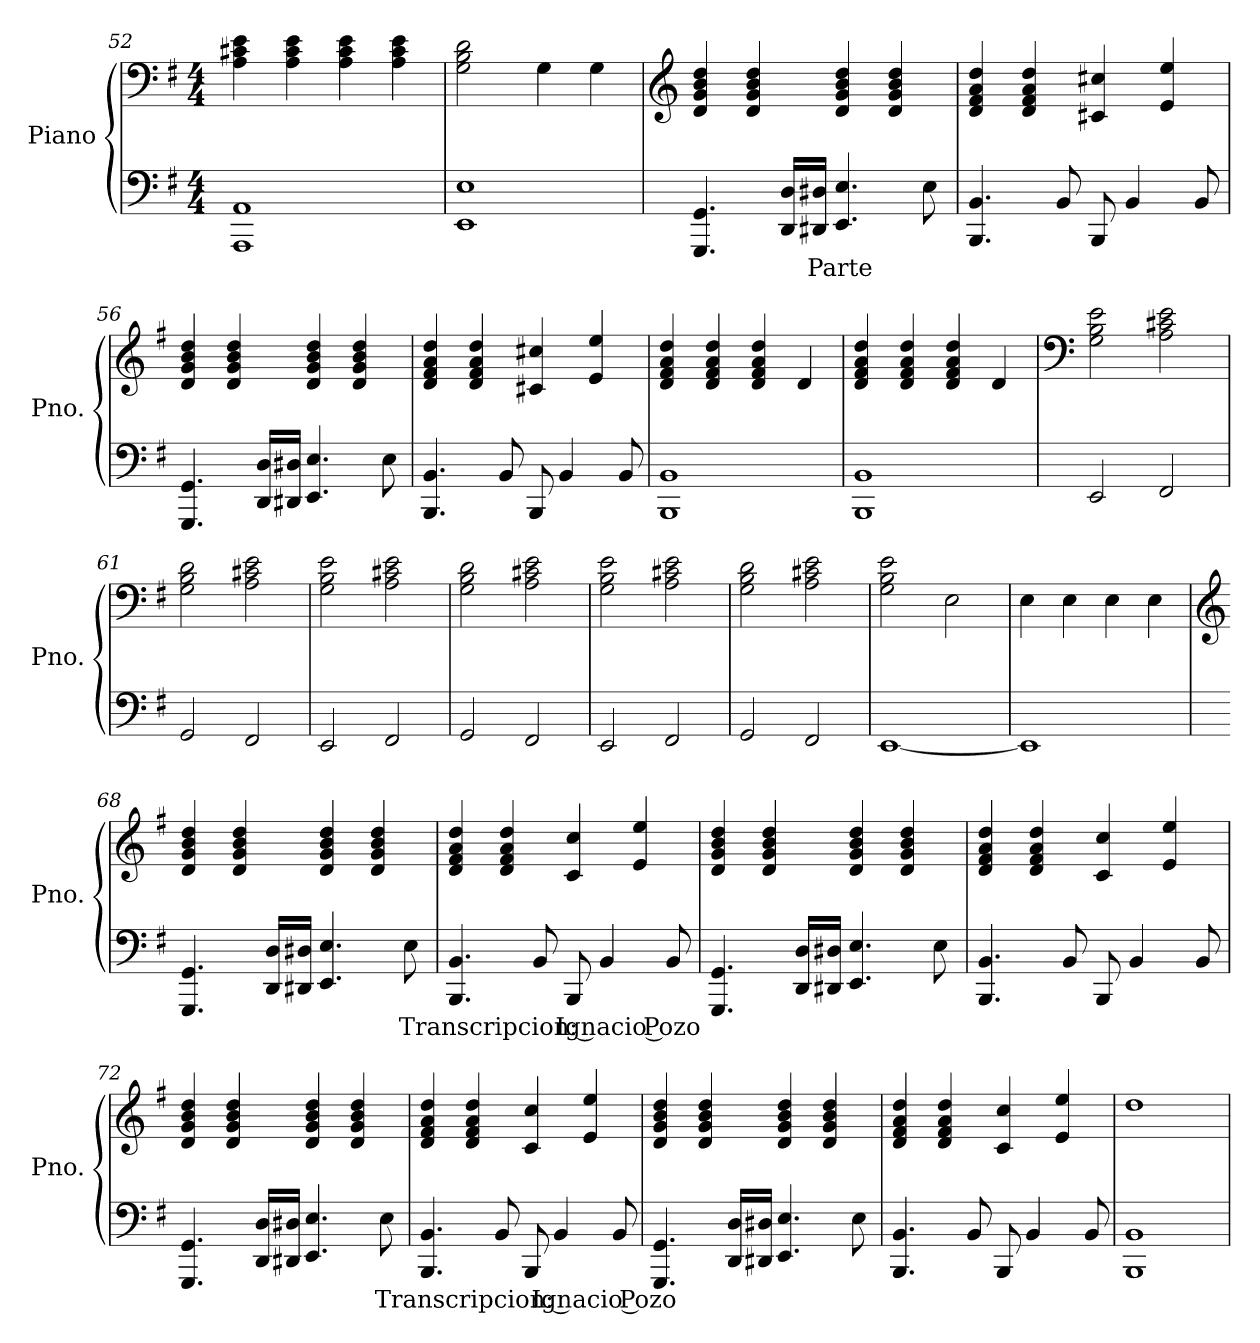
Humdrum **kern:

**kern	**text	**kern
*part2	*part2	*part1
*staff2	*staff2	*staff1
*I"Piano	*	*I"Piano
*I'Pno.	*	*I'Pno.
*clefF4	*	*clefF4
*k[f#]	*	*k[f#]
*M4/4	*	*M4/4
=52	=52	=52
1AAA 1AA	.	4A\ 4c#X\ 4e\
.	.	4A\ 4c#\ 4e\
.	.	4A\ 4c#\ 4e\
.	.	4A\ 4c#\ 4e\
=53	=53	=53
1EE 1E	.	2G\ 2B\ 2d\
.	.	4G\
.	.	4G\
=54	=54	=54
*	*	*clefG2
4.GGG/ 4.GG/	.	4d/ 4g/ 4b/ 4dd/
.	.	4d/ 4g/ 4b/ 4dd/
16DD/ 16D/LL	.	.
!	!LO:LY:b	!
16DD#X/ 16D#X/JJ	Parte	.
4.EE/ 4.E/	.	4d/ 4g/ 4b/ 4dd/
.	.	4d/ 4g/ 4b/ 4dd/
8E\	.	.
!!LO:LB:g=z
=55	=55	=55
4.BBB/ 4.BB/	.	4d/ 4f#/ 4a/ 4dd/
.	.	4d/ 4f#/ 4a/ 4dd/
8BB/	.	.
8BBB/	.	4c#X/ 4cc#X/
4BB/	.	.
.	.	4e/ 4ee/
8BB/	.	.
=56	=56	=56
4.GGG/ 4.GG/	.	4d/ 4g/ 4b/ 4dd/
.	.	4d/ 4g/ 4b/ 4dd/
16DD/ 16D/LL	.	.
16DD#X/ 16D#X/JJ	.	.
4.EE/ 4.E/	.	4d/ 4g/ 4b/ 4dd/
.	.	4d/ 4g/ 4b/ 4dd/
8E\	.	.
=57	=57	=57
4.BBB/ 4.BB/	.	4d/ 4f#/ 4a/ 4dd/
.	.	4d/ 4f#/ 4a/ 4dd/
8BB/	.	.
8BBB/	.	4c#X/ 4cc#X/
4BB/	.	.
.	.	4e/ 4ee/
8BB/	.	.
=58	=58	=58
1BBB 1BB	.	4d/ 4f#/ 4a/ 4dd/
.	.	4d/ 4f#/ 4a/ 4dd/
.	.	4d/ 4f#/ 4a/ 4dd/
.	.	4d/
=59	=59	=59
1BBB 1BB	.	4d/ 4f#/ 4a/ 4dd/
.	.	4d/ 4f#/ 4a/ 4dd/
.	.	4d/ 4f#/ 4a/ 4dd/
.	.	4d/
=60	=60	=60
*	*	*clefF4
2EE/	.	2G\ 2B\ 2e\
2FF#/	.	2A\ 2c#X\ 2e\
!!LO:LB:g=z
=61	=61	=61
2GG/	.	2G\ 2B\ 2d\
2FF#/	.	2A\ 2c#X\ 2e\
=62	=62	=62
2EE/	.	2G\ 2B\ 2e\
2FF#/	.	2A\ 2c#X\ 2e\
=63	=63	=63
2GG/	.	2G\ 2B\ 2d\
2FF#/	.	2A\ 2c#X\ 2e\
=64	=64	=64
2EE/	.	2G\ 2B\ 2e\
2FF#/	.	2A\ 2c#X\ 2e\
=65	=65	=65
2GG/	.	2G\ 2B\ 2d\
2FF#/	.	2A\ 2c#X\ 2e\
=66	=66	=66
[1EE	.	2G\ 2B\ 2e\
.	.	2E\
=67	=67	=67
1EE]	.	4E\
.	.	4E\
.	.	4E\
.	.	4E\
!!LO:LB:g=z
=68	=68	=68
*	*	*clefG2
4.GGG/ 4.GG/	.	4d/ 4g/ 4b/ 4dd/
.	.	4d/ 4g/ 4b/ 4dd/
16DD/ 16D/LL	.	.
16DD#X/ 16D#X/JJ	.	.
4.EE/ 4.E/	.	4d/ 4g/ 4b/ 4dd/
.	.	4d/ 4g/ 4b/ 4dd/
!	!LO:LY:b	!
8E\	Transcripcion: Ignacio Pozo	.
=69	=69	=69
4.BBB/ 4.BB/	.	4d/ 4f#/ 4a/ 4dd/
.	.	4d/ 4f#/ 4a/ 4dd/
8BB/	.	.
8BBB/	.	4c/ 4cc/
4BB/	.	.
.	.	4e/ 4ee/
8BB/	.	.
=70	=70	=70
4.GGG/ 4.GG/	.	4d/ 4g/ 4b/ 4dd/
.	.	4d/ 4g/ 4b/ 4dd/
16DD/ 16D/LL	.	.
16DD#X/ 16D#X/JJ	.	.
4.EE/ 4.E/	.	4d/ 4g/ 4b/ 4dd/
.	.	4d/ 4g/ 4b/ 4dd/
8E\	.	.
!!LO:LB:g=z
=71	=71	=71
4.BBB/ 4.BB/	.	4d/ 4f#/ 4a/ 4dd/
.	.	4d/ 4f#/ 4a/ 4dd/
8BB/	.	.
8BBB/	.	4c/ 4cc/
4BB/	.	.
.	.	4e/ 4ee/
8BB/	.	.
=72	=72	=72
4.GGG/ 4.GG/	.	4d/ 4g/ 4b/ 4dd/
.	.	4d/ 4g/ 4b/ 4dd/
16DD/ 16D/LL	.	.
16DD#X/ 16D#X/JJ	.	.
4.EE/ 4.E/	.	4d/ 4g/ 4b/ 4dd/
.	.	4d/ 4g/ 4b/ 4dd/
!	!LO:LY:b	!
8E\	Transcripcion: Ignacio Pozo	.
=73	=73	=73
4.BBB/ 4.BB/	.	4d/ 4f#/ 4a/ 4dd/
.	.	4d/ 4f#/ 4a/ 4dd/
8BB/	.	.
8BBB/	.	4c/ 4cc/
4BB/	.	.
.	.	4e/ 4ee/
8BB/	.	.
!!LO:PB:g=z
=74	=74	=74
4.GGG/ 4.GG/	.	4d/ 4g/ 4b/ 4dd/
.	.	4d/ 4g/ 4b/ 4dd/
16DD/ 16D/LL	.	.
16DD#X/ 16D#X/JJ	.	.
4.EE/ 4.E/	.	4d/ 4g/ 4b/ 4dd/
.	.	4d/ 4g/ 4b/ 4dd/
8E\	.	.
=75	=75	=75
4.BBB/ 4.BB/	.	4d/ 4f#/ 4a/ 4dd/
.	.	4d/ 4f#/ 4a/ 4dd/
8BB/	.	.
8BBB/	.	4c/ 4cc/
4BB/	.	.
.	.	4e/ 4ee/
8BB/	.	.
=76	=76	=76
1BBB 1BB	.	1dd
=	=	=
*-	*-	*-
